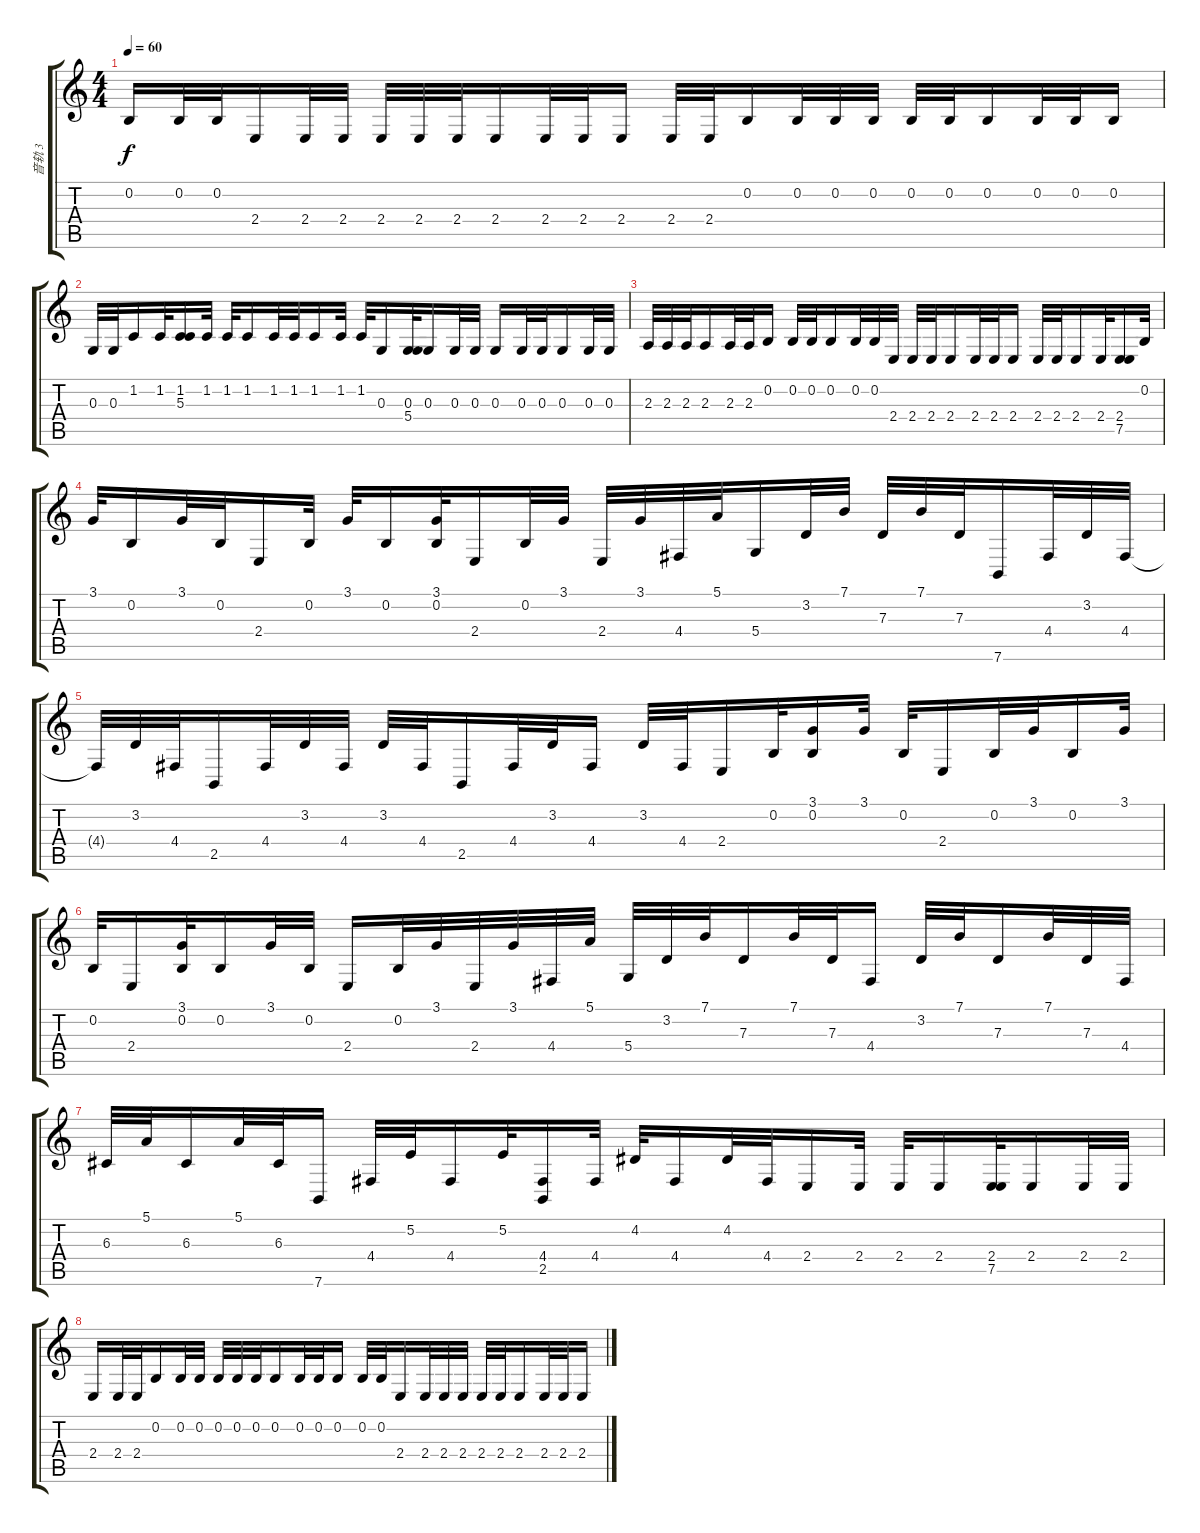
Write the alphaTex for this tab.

\track ("音轨 3" "音轨 3") {instrument lead1square}
\staff {score tabs}
\tuning (E4 B3 G3 D3 A2 E2) {hide}
\ts (4 4)
\tempo 60
\clef g2
\ks c
0.2.16{dy f} 0.2.32 0.2.32 2.4.16 2.4.32 2.4.32 2.4.32 2.4.32 2.4.32 2.4.16 2.4.32 2.4.32 2.4.16 2.4.32 2.4.32 0.2.16 0.2.32 0.2.32 0.2.32 0.2.32 0.2.32 0.2.16 0.2.32 0.2.32 0.2.16 |
0.3.32 0.3.32 1.2.16 1.2.32 (1.2 5.3).16 1.2.32 1.2.32 1.2.16 1.2.32 1.2.32 1.2.16 1.2.32 1.2.32 0.3.16 (0.3 5.4).32 0.3.16 0.3.32 0.3.32 0.3.16 0.3.32 0.3.32 0.3.16 0.3.32 0.3.32 |
2.3.32 2.3.32 2.3.32 2.3.16 2.3.32 2.3.32 0.2.16 0.2.32 0.2.32 0.2.16 0.2.32 0.2.32 2.4.32 2.4.32 2.4.32 2.4.16 2.4.32 2.4.32 2.4.16 2.4.32 2.4.32 2.4.16 2.4.32 (2.4 7.5).16 0.2.32 |
3.1.32 0.2.16 3.1.32 0.2.32 2.4.16 0.2.32 3.1.32 0.2.16 (3.1 0.2).32 2.4.16 0.2.32 3.1.32 2.4.32 3.1.32 4.4.32 5.1.32 5.4.16 3.2.32 7.1.32 7.3.32 7.1.32 7.3.32 7.6.16 4.4.32 3.2.32 4.4.32 |
4.4{t}.32 3.2.32 4.4.32 2.5.16 4.4.32 3.2.32 4.4.32 3.2.32 4.4.32 2.5.16 4.4.32 3.2.32 4.4.16 3.2.32 4.4.32 2.4.16 0.2.32 (3.1 0.2).16 3.1.32 0.2.32 2.4.16 0.2.32 3.1.32 0.2.16 3.1.32 |
0.2.32 2.4.16 (3.1 0.2).32 0.2.16 3.1.32 0.2.32 2.4.16 0.2.32 3.1.32 2.4.32 3.1.32 4.4.32 5.1.32 5.4.32 3.2.32 7.1.32 7.3.16 7.1.32 7.3.32 4.4.16 3.2.32 7.1.32 7.3.16 7.1.32 7.3.32 4.4.32 |
6.3.32 5.1.32 6.3.16 5.1.32 6.3.32 7.6.16 4.4.32 5.2.32 4.4.16 5.2.32 (4.4 2.5).16 4.4.32 4.2.32 4.4.16 4.2.32 4.4.32 2.4.16 2.4.32 2.4.32 2.4.16 (2.4 7.5).32 2.4.16 2.4.32 2.4.32 |
2.4.16 2.4.32 2.4.32 0.2.16 0.2.32 0.2.32 0.2.32 0.2.32 0.2.32 0.2.16 0.2.32 0.2.32 0.2.16 0.2.32 0.2.32 2.4.16 2.4.32 2.4.32 2.4.32 2.4.32 2.4.32 2.4.16 2.4.32 2.4.32 2.4.16
